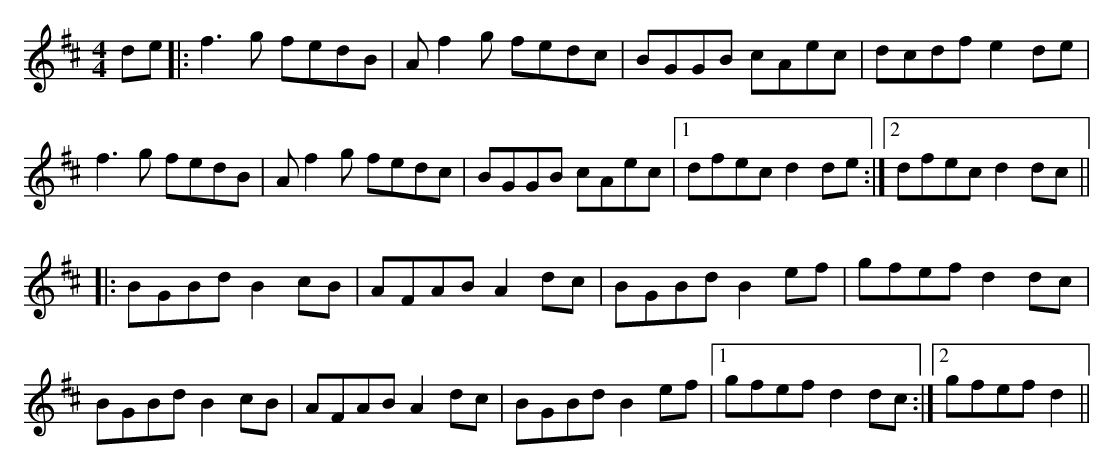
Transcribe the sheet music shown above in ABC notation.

X:1
M:4/4
K:D
de|: f3g fedB|Af2g fedc|BGGB cAec|dcdf e2 de|
f3g fedB|Af2g fedc|BGGB cAec|1 dfec d2 de :|2 dfec d2 dc ||
|: BGBd B2cB|AFAB A2 dc|BGBd B2ef|gfef d2 dc|
BGBd B2cB|AFAB A2 dc|BGBd B2ef|1 gfef d2 dc:|2 gfef d2 ||
